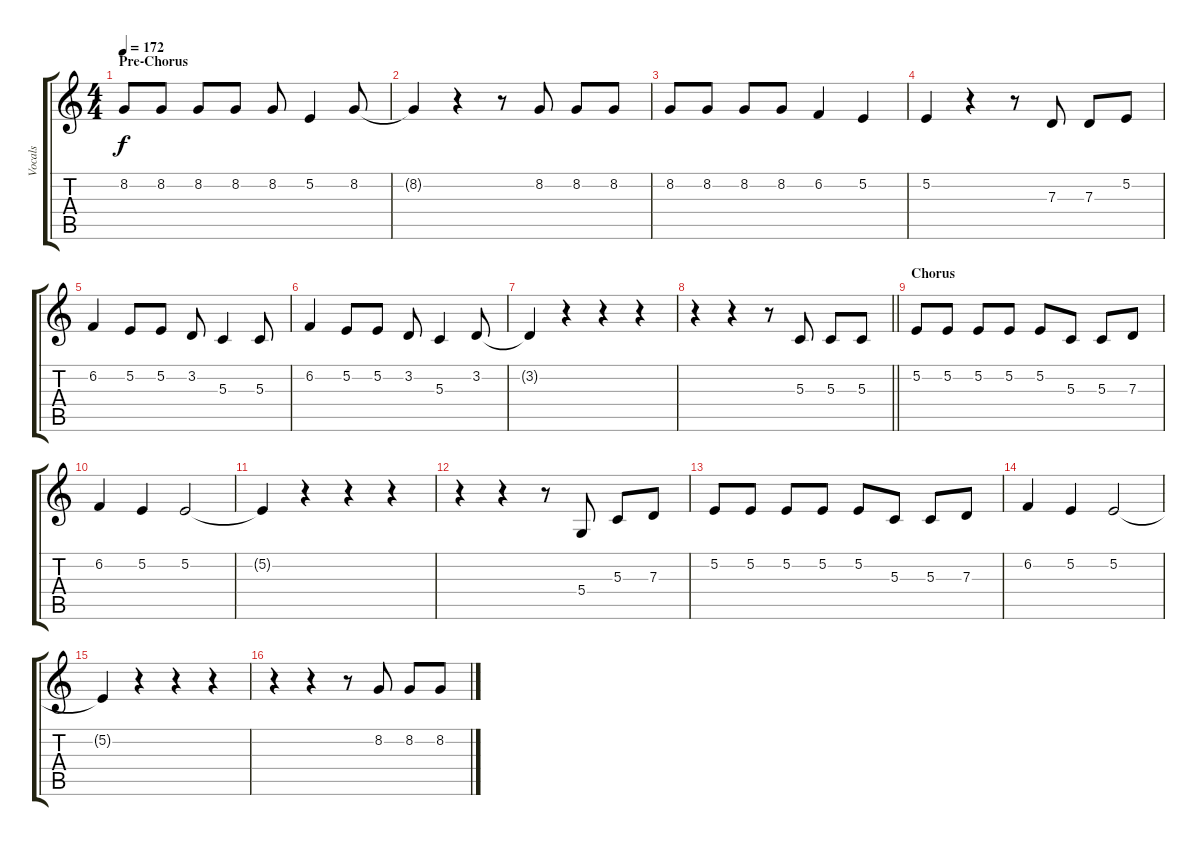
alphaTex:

\track ("Vocals" "Vocals") {instrument altosax}
\staff {score tabs}
\tuning (E4 B3 G3 D3 A2 E2) {hide}
\ts (4 4)
\section ("" "Pre-Chorus")
\tempo 172
\clef g2
\ks c
8.2.8{dy f} 8.2.8 8.2.8 8.2.8 8.2.8 5.2.4 8.2.8 |
8.2{t}.4 r.4 r.8 8.2.8 8.2.8 8.2.8 |
8.2.8 8.2.8 8.2.8 8.2.8 6.2.4 5.2.4 |
5.2.4 r.4 r.8 7.3.8 7.3.8 5.2.8 |
6.2.4 5.2.8 5.2.8 3.2.8 5.3.4 5.3.8 |
6.2.4 5.2.8 5.2.8 3.2.8 5.3.4 3.2.8 |
3.2{t}.4 r.4 r.4 r.4 |
\barLineRight lightlight
r.4 r.4 r.8 5.3.8 5.3.8 5.3.8 |
\section ("" "Chorus")
5.2.8 5.2.8 5.2.8 5.2.8 5.2.8 5.3.8 5.3.8 7.3.8 |
6.2.4 5.2.4 5.2.2 |
5.2{t}.4 r.4 r.4 r.4 |
r.4 r.4 r.8 5.4.8 5.3.8 7.3.8 |
5.2.8 5.2.8 5.2.8 5.2.8 5.2.8 5.3.8 5.3.8 7.3.8 |
6.2.4 5.2.4 5.2.2 |
5.2{t}.4 r.4 r.4 r.4 |
r.4 r.4 r.8 8.2.8 8.2.8 8.2.8
